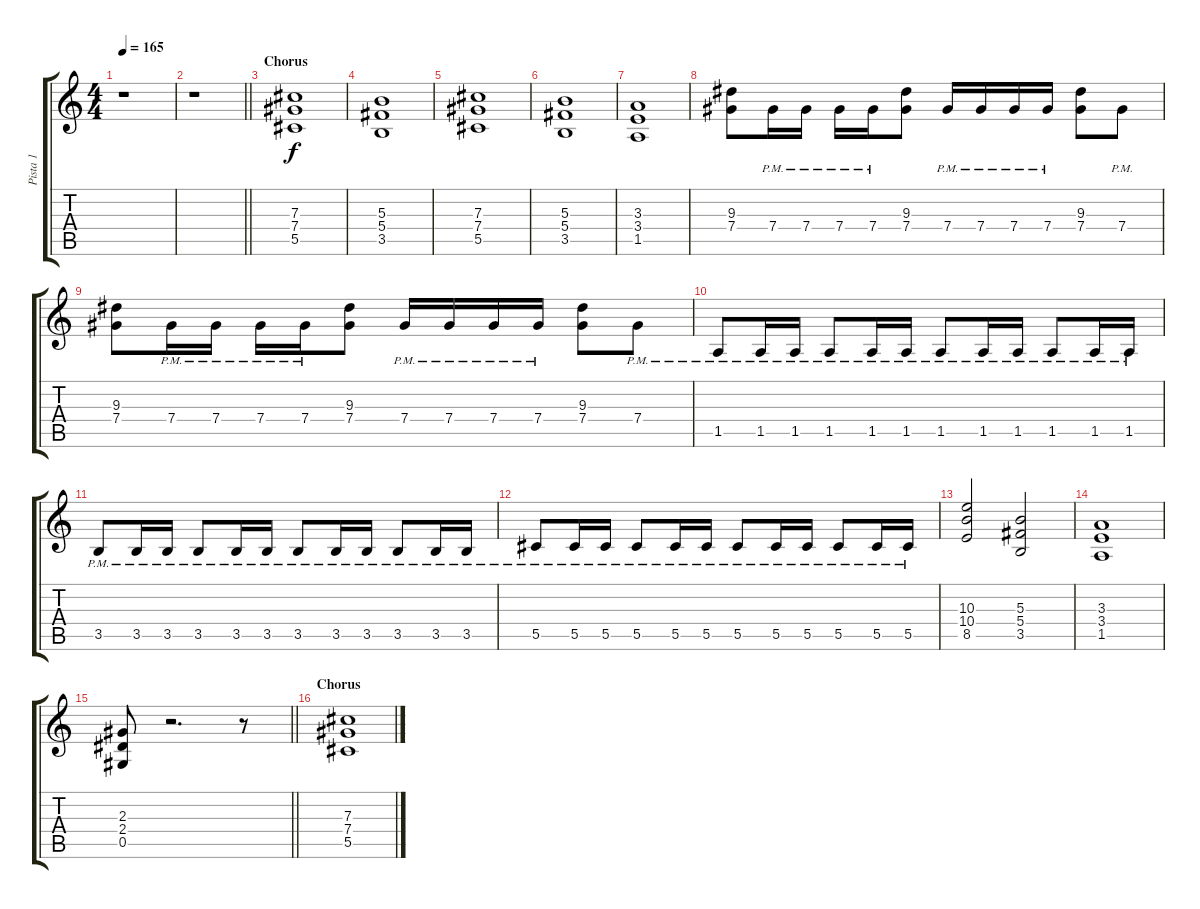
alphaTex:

\track ("Pista 1" "Pista 1") {instrument overdrivenguitar}
\staff {score tabs}
\tuning (Eb4 Bb3 Gb3 Db3 Ab2 Eb2) {hide}
\ts (4 4)
\tempo 165
\clef g2
\ks c
r.1{dy f} |
\barLineRight lightlight
r.1 |
\section ("" "Chorus")
(7.3 7.4 5.5).1 |
(5.3 5.4 3.5).1 |
(7.3 7.4 5.5).1 |
(5.3 5.4 3.5).1 |
(3.3 3.4 1.5).1 |
(9.3 7.4).8 7.4{pm}.16 7.4{pm}.16 7.4{pm}.16 7.4{pm}.16 (9.3 7.4).8 7.4{pm}.16 7.4{pm}.16 7.4{pm}.16 7.4{pm}.16 (9.3 7.4).8 7.4{pm}.8 |
(9.3 7.4).8 7.4{pm}.16 7.4{pm}.16 7.4{pm}.16 7.4{pm}.16 (9.3 7.4).8 7.4{pm}.16 7.4{pm}.16 7.4{pm}.16 7.4{pm}.16 (9.3 7.4).8 7.4{pm}.8 |
1.5{pm}.8 1.5{pm}.16 1.5{pm}.16 1.5{pm}.8 1.5{pm}.16 1.5{pm}.16 1.5{pm}.8 1.5{pm}.16 1.5{pm}.16 1.5{pm}.8 1.5{pm}.16 1.5{pm}.16 |
3.5{pm}.8 3.5{pm}.16 3.5{pm}.16 3.5{pm}.8 3.5{pm}.16 3.5{pm}.16 3.5{pm}.8 3.5{pm}.16 3.5{pm}.16 3.5{pm}.8 3.5{pm}.16 3.5{pm}.16 |
5.5{pm}.8 5.5{pm}.16 5.5{pm}.16 5.5{pm}.8 5.5{pm}.16 5.5{pm}.16 5.5{pm}.8 5.5{pm}.16 5.5{pm}.16 5.5{pm}.8 5.5{pm}.16 5.5{pm}.16 |
(10.3 10.4 8.5).2 (5.3 5.4 3.5).2 |
(3.3 3.4 1.5).1 |
\barLineRight lightlight
(2.3 2.4 0.5).8 r.2{d} r.8 |
\section ("" "Chorus")
(7.3 7.4 5.5).1
